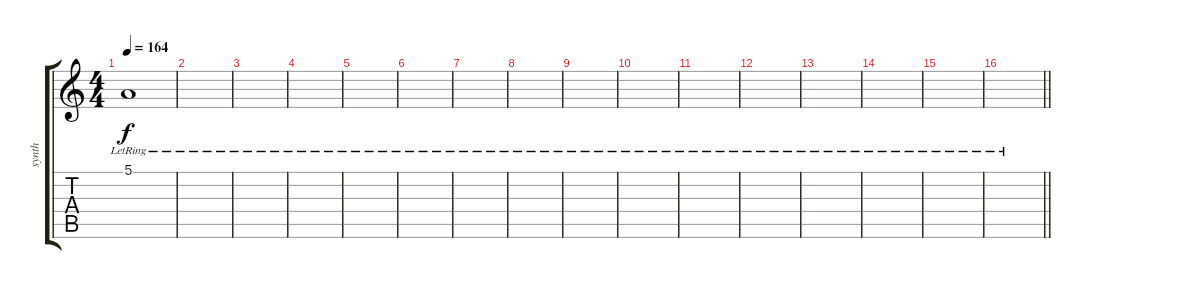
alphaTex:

\track ("synth" "synth") {instrument musicbox}
\staff {score tabs}
\tuning (E4 B3 G3 D3 A2 E2) {hide}
\ts (4 4)
\tempo 164
\clef g2
\ks c
5.1{lr}.1{dy f} |
|
|
|
|
|
|
|
|
|
|
|
|
|
|
\barLineRight lightlight
